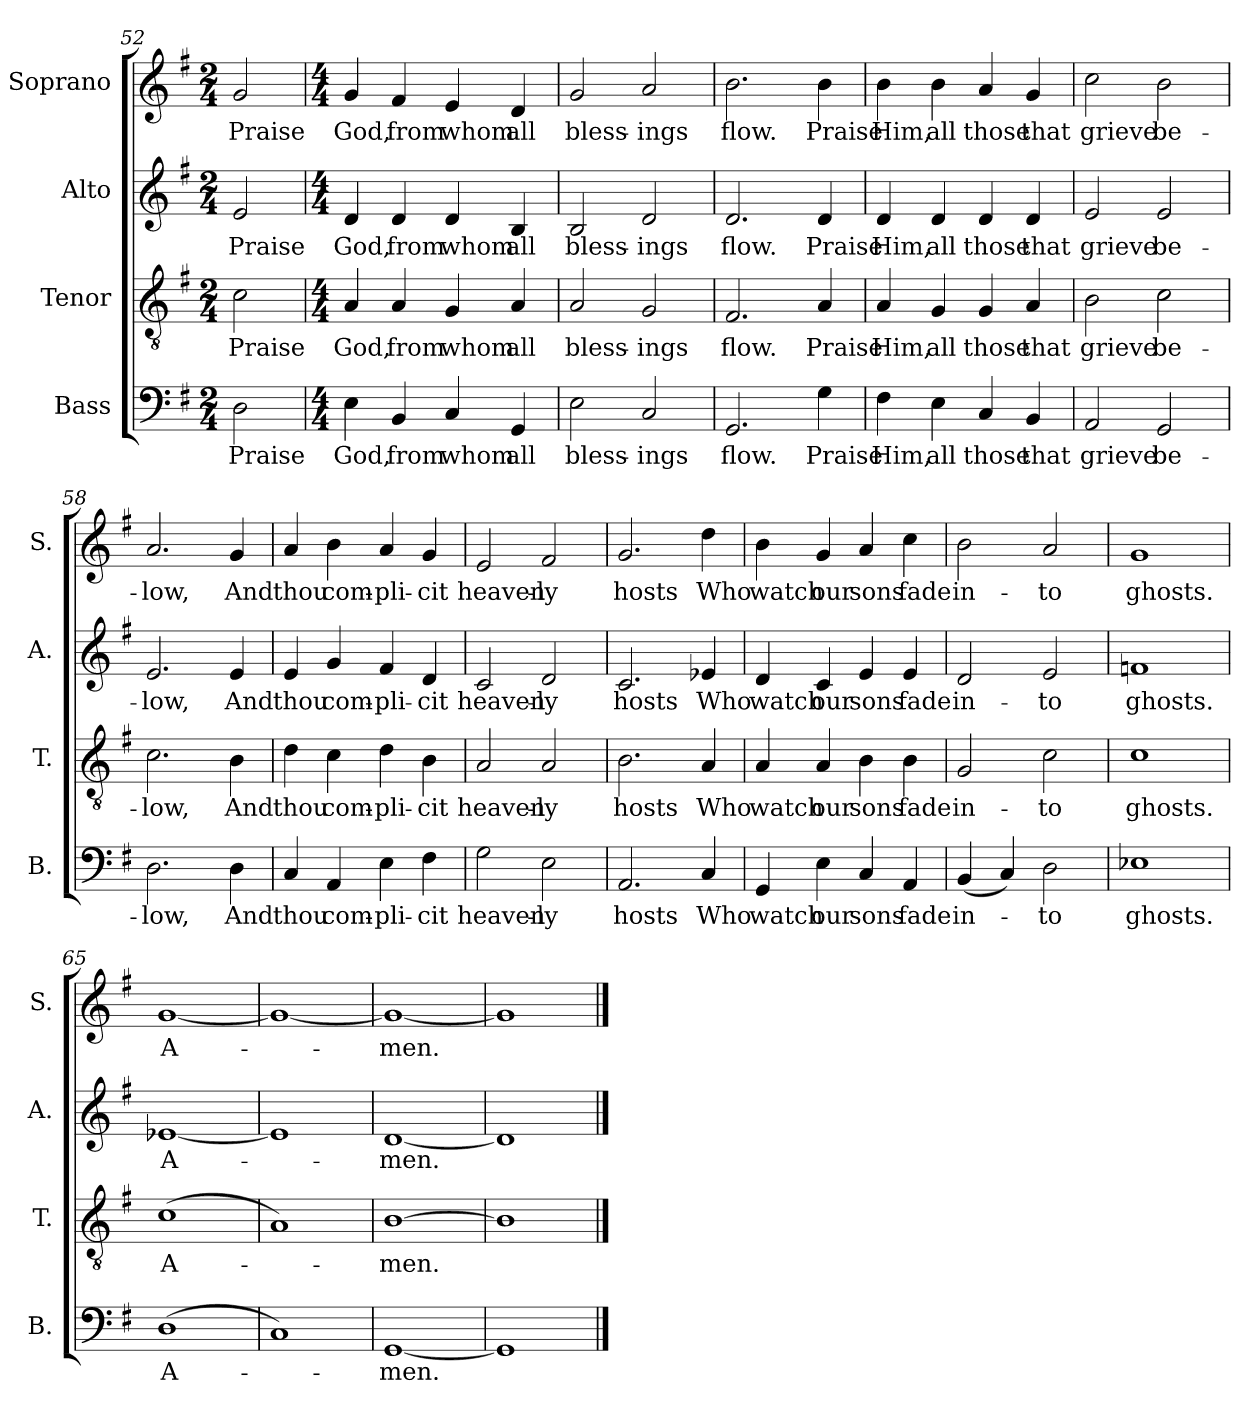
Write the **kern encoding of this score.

**kern	**text	**kern	**text	**kern	**text	**kern	**text
*part4	*part4	*part3	*part3	*part2	*part2	*part1	*part1
*staff4	*staff4	*staff3	*staff3	*staff2	*staff2	*staff1	*staff1
*I"Bass	*	*I"Tenor	*	*I"Alto	*	*I"Soprano	*
*I'B.	*	*I'T.	*	*I'A.	*	*I'S.	*
*clefF4	*	*clefGv2	*	*clefG2	*	*clefG2	*
*k[f#]	*	*k[f#]	*	*k[f#]	*	*k[f#]	*
*M2/4	*	*M2/4	*	*M2/4	*	*M2/4	*
=52	=52	=52	=52	=52	=52	=52	=52
!	!LO:LY:b	!	!LO:LY:b	!	!LO:LY:b	!	!LO:LY:b
2D\	Praise	2c\	Praise	2e/	Praise	2g/	Praise
=53	=53	=53	=53	=53	=53	=53	=53
*M4/4	*	*M4/4	*	*M4/4	*	*M4/4	*
!	!LO:LY:b	!	!LO:LY:b	!	!LO:LY:b	!	!LO:LY:b
4E\	God,	4A/	God,	4d/	God,	4g/	God,
!	!LO:LY:b	!	!LO:LY:b	!	!LO:LY:b	!	!LO:LY:b
4BB/	from	4A/	from	4d/	from	4f#/	from
!	!LO:LY:b	!	!LO:LY:b	!	!LO:LY:b	!	!LO:LY:b
4C/	whom	4G/	whom	4d/	whom	4e/	whom
!	!LO:LY:b	!	!LO:LY:b	!	!LO:LY:b	!	!LO:LY:b
4GG/	all	4A/	all	4B/	all	4d/	all
=54	=54	=54	=54	=54	=54	=54	=54
!	!LO:LY:b	!	!LO:LY:b	!	!LO:LY:b	!	!LO:LY:b
2E\	bless-	2A/	bless-	2B/	bless-	2g/	bless-
!	!LO:LY:b	!	!LO:LY:b	!	!LO:LY:b	!	!LO:LY:b
2C/	-ings	2G/	-ings	2d/	-ings	2a/	-ings
!!LO:LB:g=z
=55	=55	=55	=55	=55	=55	=55	=55
!	!LO:LY:b	!	!LO:LY:b	!	!LO:LY:b	!	!LO:LY:b
2.GG/	flow.	2.F#/	flow.	2.d/	flow.	2.b\	flow.
!	!LO:LY:b	!	!LO:LY:b	!	!LO:LY:b	!	!LO:LY:b
4G\	Praise	4A/	Praise	4d/	Praise	4b\	Praise
=56	=56	=56	=56	=56	=56	=56	=56
!	!LO:LY:b	!	!LO:LY:b	!	!LO:LY:b	!	!LO:LY:b
4F#\	Him,	4A/	Him,	4d/	Him,	4b\	Him,
!	!LO:LY:b	!	!LO:LY:b	!	!LO:LY:b	!	!LO:LY:b
4E\	all	4G/	all	4d/	all	4b\	all
!	!LO:LY:b	!	!LO:LY:b	!	!LO:LY:b	!	!LO:LY:b
4C/	those	4G/	those	4d/	those	4a/	those
!	!LO:LY:b	!	!LO:LY:b	!	!LO:LY:b	!	!LO:LY:b
4BB/	that	4A/	that	4d/	that	4g/	that
=57	=57	=57	=57	=57	=57	=57	=57
!	!LO:LY:b	!	!LO:LY:b	!	!LO:LY:b	!	!LO:LY:b
2AA/	grieve	2B\	grieve	2e/	grieve	2cc\	grieve
!	!LO:LY:b	!	!LO:LY:b	!	!LO:LY:b	!	!LO:LY:b
2GG/	be-	2c\	be-	2e/	be-	2b\	be-
=58	=58	=58	=58	=58	=58	=58	=58
!	!LO:LY:b	!	!LO:LY:b	!	!LO:LY:b	!	!LO:LY:b
2.D\	-low,	2.c\	-low,	2.e/	-low,	2.a/	-low,
!	!LO:LY:b	!	!LO:LY:b	!	!LO:LY:b	!	!LO:LY:b
4D\	And	4B\	And	4e/	And	4g/	And
=59	=59	=59	=59	=59	=59	=59	=59
!	!LO:LY:b	!	!LO:LY:b	!	!LO:LY:b	!	!LO:LY:b
4C/	thou	4d\	thou	4e/	thou	4a/	thou
!	!LO:LY:b	!	!LO:LY:b	!	!LO:LY:b	!	!LO:LY:b
4AA/	com-	4c\	com-	4g/	com-	4b\	com-
!	!LO:LY:b	!	!LO:LY:b	!	!LO:LY:b	!	!LO:LY:b
4E\	-pli-	4d\	-pli-	4f#/	-pli-	4a/	-pli-
!	!LO:LY:b	!	!LO:LY:b	!	!LO:LY:b	!	!LO:LY:b
4F#\	-cit	4B\	-cit	4d/	-cit	4g/	-cit
=60	=60	=60	=60	=60	=60	=60	=60
!	!LO:LY:b	!	!LO:LY:b	!	!LO:LY:b	!	!LO:LY:b
2G\	heaven-	2A/	heaven-	2c/	heaven-	2e/	heaven-
!	!LO:LY:b	!	!LO:LY:b	!	!LO:LY:b	!	!LO:LY:b
2E\	-ly	2A/	-ly	2d/	-ly	2f#/	-ly
!!LO:LB:g=z
=61	=61	=61	=61	=61	=61	=61	=61
!	!LO:LY:b	!	!LO:LY:b	!	!LO:LY:b	!	!LO:LY:b
2.AA/	hosts	2.B\	hosts	2.c/	hosts	2.g/	hosts
!	!LO:LY:b	!	!LO:LY:b	!	!LO:LY:b	!	!LO:LY:b
4C/	Who	4A/	Who	4e-X/	Who	4dd\	Who
=62	=62	=62	=62	=62	=62	=62	=62
!	!LO:LY:b	!	!LO:LY:b	!	!LO:LY:b	!	!LO:LY:b
4GG/	watch	4A/	watch	4d/	watch	4b\	watch
!	!LO:LY:b	!	!LO:LY:b	!	!LO:LY:b	!	!LO:LY:b
4E\	our	4A/	our	4c/	our	4g/	our
!	!LO:LY:b	!	!LO:LY:b	!	!LO:LY:b	!	!LO:LY:b
4C/	sons	4B\	sons	4e/	sons	4a/	sons
!	!LO:LY:b	!	!LO:LY:b	!	!LO:LY:b	!	!LO:LY:b
4AA/	fade	4B\	fade	4e/	fade	4cc\	fade
=63	=63	=63	=63	=63	=63	=63	=63
!	!LO:LY:b	!	!LO:LY:b	!	!LO:LY:b	!	!LO:LY:b
(4BB/	in-	2G/	in-	2d/	in-	2b\	in-
4C/)	.	.	.	.	.	.	.
!	!LO:LY:b	!	!LO:LY:b	!	!LO:LY:b	!	!LO:LY:b
2D\	-to	2c\	-to	2e/	-to	2a/	-to
=64	=64	=64	=64	=64	=64	=64	=64
!	!LO:LY:b	!	!LO:LY:b	!	!LO:LY:b	!	!LO:LY:b
1E-X	ghosts.	1c	ghosts.	1fn	ghosts.	1g	ghosts.
=65	=65	=65	=65	=65	=65	=65	=65
!	!LO:LY:b	!	!LO:LY:b	!	!LO:LY:b	!	!LO:LY:b
(1D	A-	(1c	A-	[1e-X	A-	[1g	A-
=66	=66	=66	=66	=66	=66	=66	=66
1C)	.	1A)	.	1e-]	.	1g_	.
=67	=67	=67	=67	=67	=67	=67	=67
!	!LO:LY:b	!	!LO:LY:b	!	!LO:LY:b	!	!LO:LY:b
[1GG	-men.	[1B	-men.	[1d	-men.	1g_	-men.
=68	=68	=68	=68	=68	=68	=68	=68
1GG]	.	1B]	.	1d]	.	1g]	.
==	==	==	==	==	==	==	==
*-	*-	*-	*-	*-	*-	*-	*-
